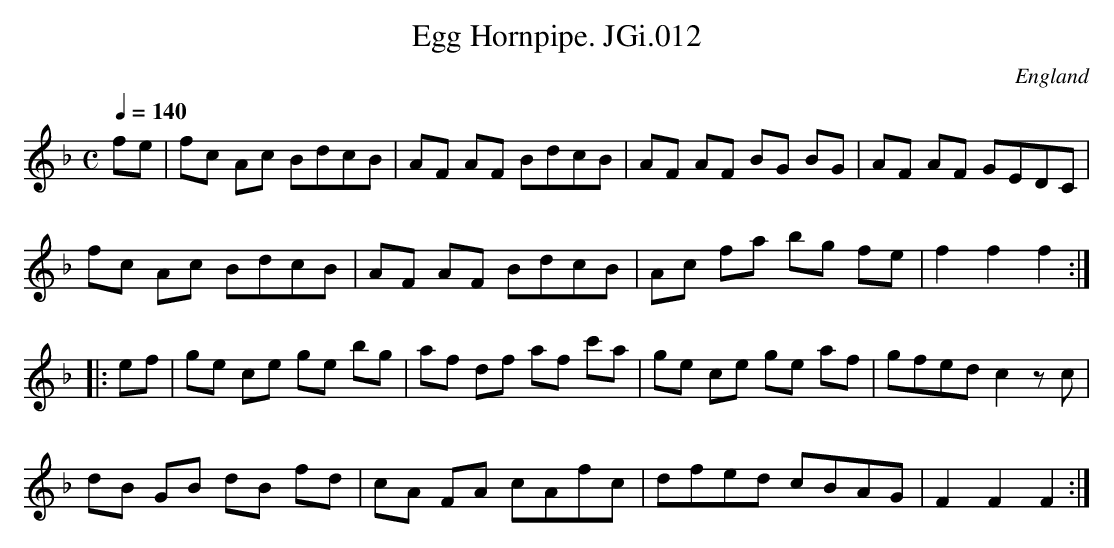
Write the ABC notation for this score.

X:1
T:Egg Hornpipe. JGi.012
M:C
L:1/8
Q:1/4=140
O:England
K:F major
fe|fc Ac BdcB|AF AF BdcB|AF AF BG BG|AF AF GEDC|
fc Ac BdcB|AF AF BdcB|Ac fa bg fe|f2f2f2:|
|:ef|ge ce ge bg|af df af c'a|ge ce ge af|gfed c2zc|
dB GB dB fd|cA FA cAfc|dfed cBAG|F2F2F2:|
